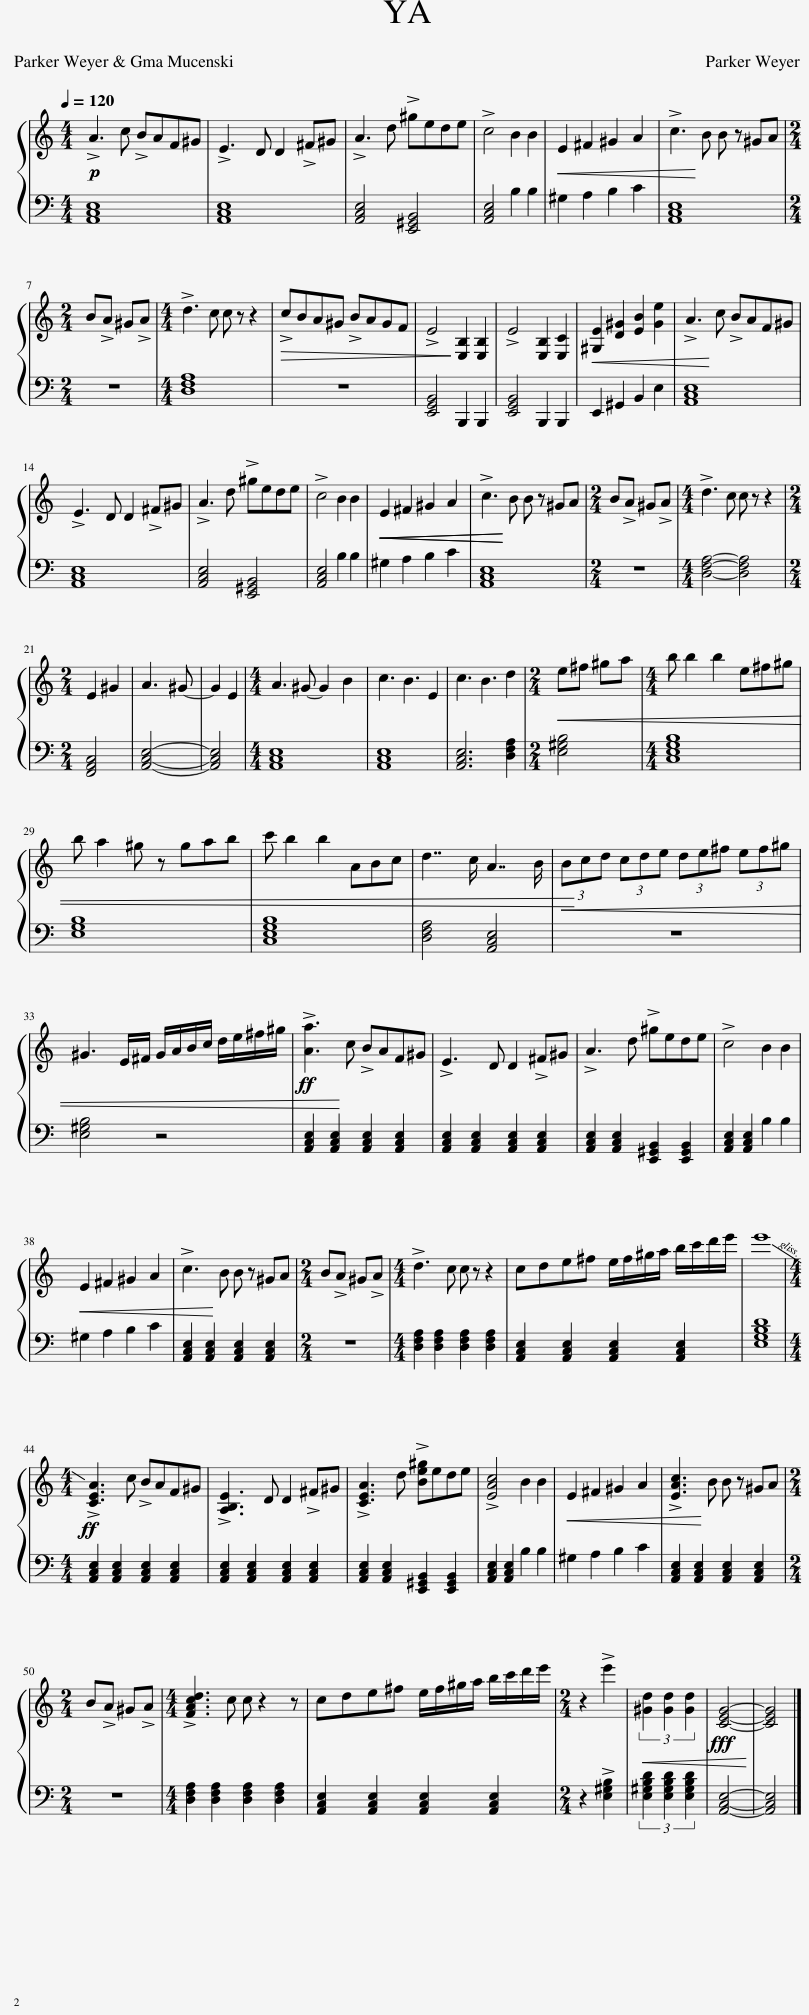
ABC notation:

X:1
%%score { 1 | 2 }
L:1/8
Q:1/4=120
M:4/4
I:linebreak $
K:C
V:1 treble
V:2 bass
V:1
!p! !>!A3 c !>!BAF^G | !>!E3 D D2 !>!^F^G | !>!A3 d !>!^gede | !>!c4 B2 B2 |!<(! E2 ^F2 ^G2 A2 | %5
 !>!c3!<)! B B z ^GA |$[M:2/4] B!>!A ^G!>!A |[M:4/4] !>!d3 c c z z2 |!>(! !>!cBA^G !>!BAGF | !>!E4!>)! [E,B,]2 [E,B,]2 | %10
 !>!E4 [E,B,]2 [E,C]2 |!<(! [^G,E]2 [D^G]2 [EB]2 [Ge]2 | !>!A3!<)! c !>!BAF^G |$ !>!E3 D D2 !>!^F^G | !>!A3 d !>!^gede | %15
 !>!c4 B2 B2 |!<(!!<(! E2 ^F2 ^G2 A2 | !>!c3!<)!!<)! B B z ^GA |[M:2/4] B!>!A ^G!>!A |[M:4/4] !>!d3 c c z z2 |$ %20
[M:2/4] E2 ^G2 | A3 ^G- | G2 E2 |[M:4/4] A3 ^G- G2 B2 | c3 B3 E2 | %25
 c3 B3 d2 |[M:2/4]!<(! e^f ^ga |[M:4/4] b b2 b2 e^f^g |$ b a2 ^g z gab | c' b2 b2 ABc | %30
 d7/2 c/ A7/2 B/ |!<(! (3B!<)!cd (3cde (3de^f (3ef^g |$ ^G3 E/^F/ G/A/B/c/ d/e/^f/^g/ |!ff! !>![Aa]3!<)! c !>!BAF^G | !>!E3 D D2 !>!^F^G | %35
 !>!A3 d !>!^gede | !>!c4 B2 B2 |$!<(! E2 ^F2 ^G2 A2 | !>!c3!<)! B B z ^GA |[M:2/4] B!>!A ^G!>!A | %40
[M:4/4] !>!d3 c c z z2 | cde^f e/f/^g/a/ b/c'/d'/e'/ | !-(!e'8 |$[M:4/4] !>!!-)![CEA]3 c !>!BAF^G | !>![A,B,E]3 D D2 !>!^F^G | %45
 !>![CEA]3 d !>![Be^g]ede | !>![EAc]4 B2 B2 |!<(! E2 ^F2 ^G2 A2 | !>![EAc]3!<)! B B z ^GA |$[M:2/4] B!>!A ^G!>!A | %50
[M:4/4] !>![FAcd]3 c c z2 z | cde^f e/f/^g/a/ b/c'/d'/e'/ |[M:2/4] z2 !>!e'2 |!<(! (3[^Gd]2 [Gd]2 [Gd]2 |!fff! [CEG]4-!<)! | %55
 [CEG]4 |] %56
V:2
 [A,,C,E,]8 | [A,,C,E,]8 | [A,,C,E,]4 [E,,^G,,B,,]4 | [A,,C,E,]4 B,2 B,2 | ^G,2 A,2 B,2 C2 | %5
 [A,,C,E,]8 |$[M:2/4] z4 |[M:4/4] [D,F,A,]8 | z8 | [E,,G,,B,,]4 B,,,2 B,,,2 | %10
 [E,,G,,B,,]4 B,,,2 B,,,2 | E,,2 ^G,,2 B,,2 E,2 | [A,,C,E,]8 |$ [A,,C,E,]8 | [A,,C,E,]4 [E,,^G,,B,,]4 | %15
 [A,,C,E,]4 B,2 B,2 | ^G,2 A,2 B,2 C2 | [A,,C,E,]8 |[M:2/4] z4 |[M:4/4] [D,F,A,]4- [D,F,A,]4 |$ %20
[M:2/4] [F,,A,,C,]4 | [A,,C,E,]4- | [A,,C,E,]4 |[M:4/4] [A,,C,E,]8 | [A,,C,E,]8 | %25
 [A,,C,E,]6 [D,F,A,]2 |[M:2/4] [E,^G,B,]4 |[M:4/4] [C,E,G,B,]8 |$ [E,G,B,]8 | [C,E,G,B,]8 | %30
 [D,F,A,]4 [A,,C,E,]4 | z8 |$ [E,^G,B,]4 z4 | [A,,C,E,]2 [A,,C,E,]2 [A,,C,E,]2 [A,,C,E,]2 | [A,,C,E,]2 [A,,C,E,]2 [A,,C,E,]2 [A,,C,E,]2 | %35
 [A,,C,E,]2 [A,,C,E,]2 [E,,^G,,B,,]2 [E,,G,,B,,]2 | [A,,C,E,]2 [A,,C,E,]2 B,2 B,2 |$ ^G,2 A,2 B,2 C2 | [A,,C,E,]2 [A,,C,E,]2 [A,,C,E,]2 [A,,C,E,]2 |[M:2/4] z4 | %40
[M:4/4] [D,F,A,]2 [D,F,A,]2 [D,F,A,]2 [D,F,A,]2 | [A,,C,E,]2 [A,,C,E,]2 [A,,C,E,]2 [A,,C,E,]2 | [E,G,B,D]8 |$[M:4/4]!ff! [A,,C,E,]2 [A,,C,E,]2 [A,,C,E,]2 [A,,C,E,]2 | [A,,C,E,]2 [A,,C,E,]2 [A,,C,E,]2 [A,,C,E,]2 | %45
 [A,,C,E,]2 [A,,C,E,]2 [E,,^G,,B,,]2 [E,,G,,B,,]2 | [A,,C,E,]2 [A,,C,E,]2 B,2 B,2 | ^G,2 A,2 B,2 C2 | [A,,C,E,]2 [A,,C,E,]2 [A,,C,E,]2 [A,,C,E,]2 |$[M:2/4] z4 | %50
[M:4/4] [D,F,A,]2 [D,F,A,]2 [D,F,A,]2 [D,F,A,]2 | [A,,C,E,]2 [A,,C,E,]2 [A,,C,E,]2 [A,,C,E,]2 |[M:2/4] z2 !>![E,^G,B,]2 | (3[E,^G,B,D]2 [E,G,B,D]2 [E,G,B,D]2 | [A,,C,E,]4- | %55
 [A,,C,E,]4 |] %56
